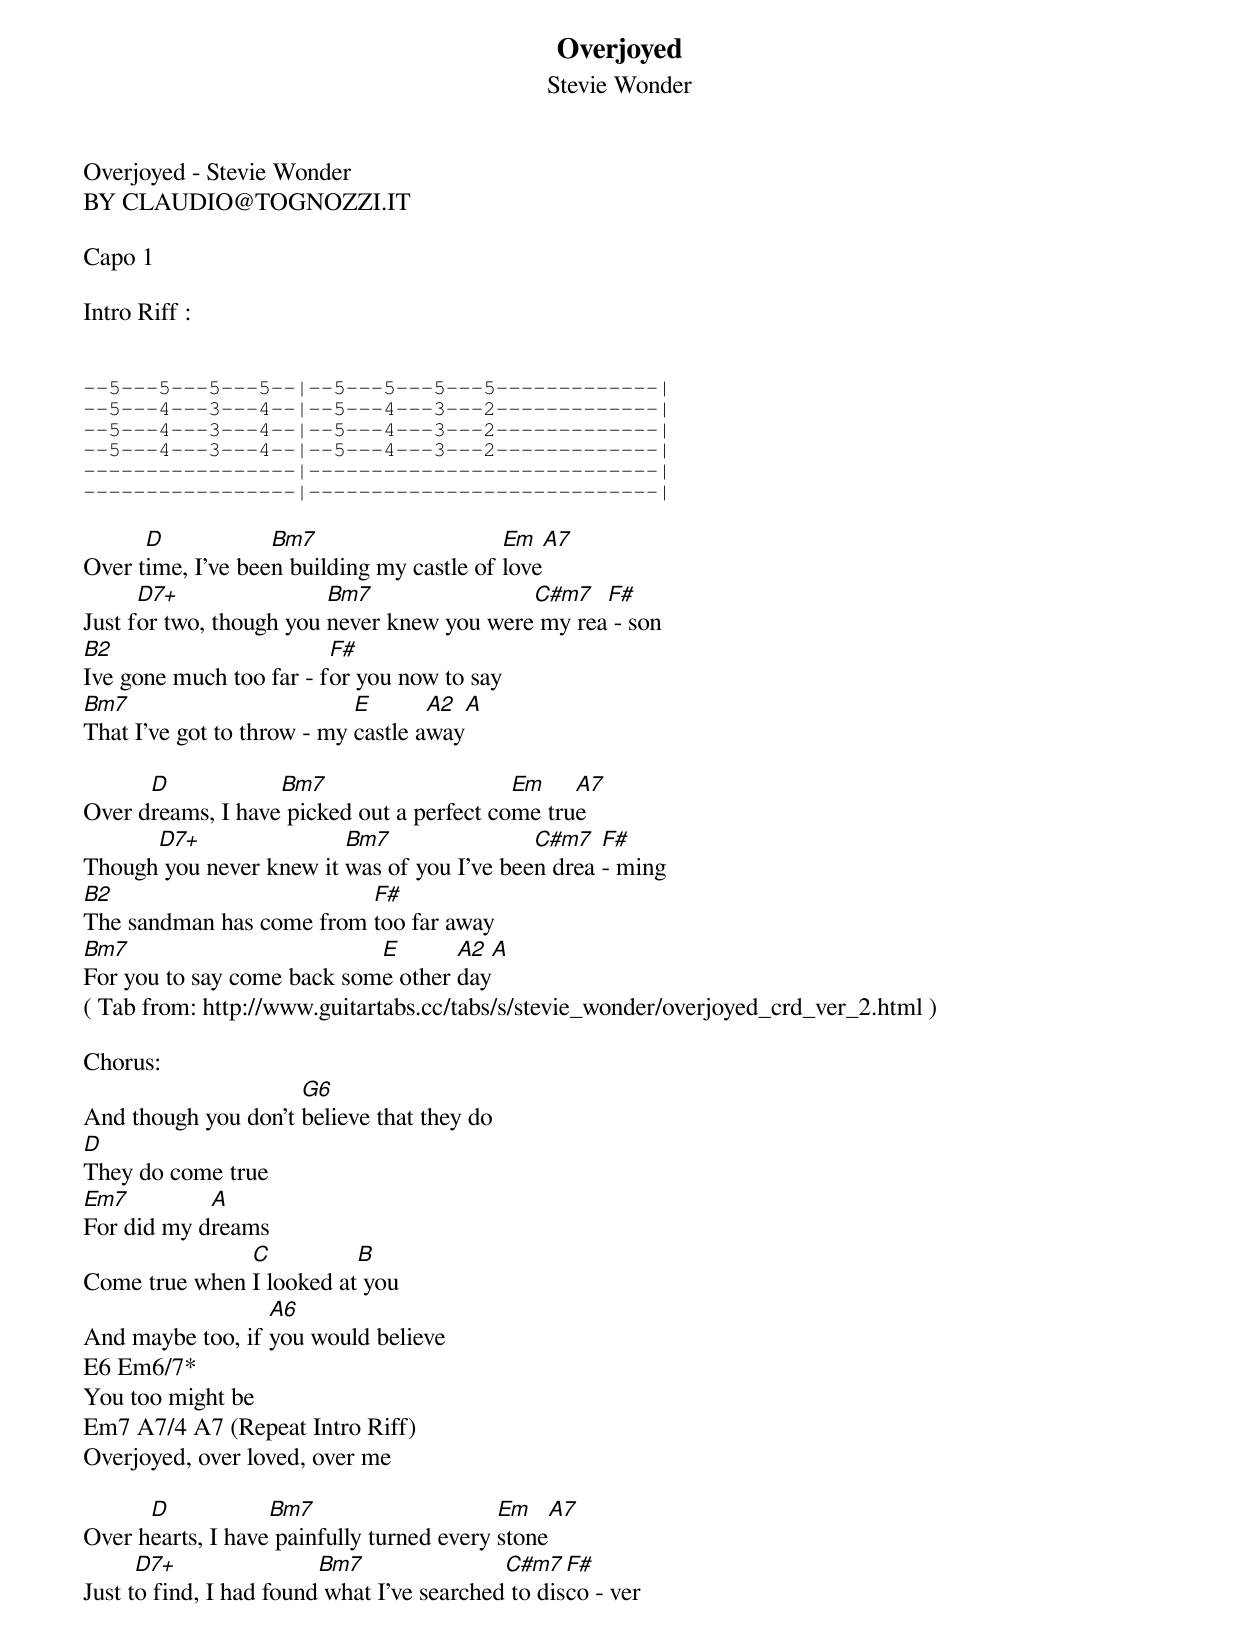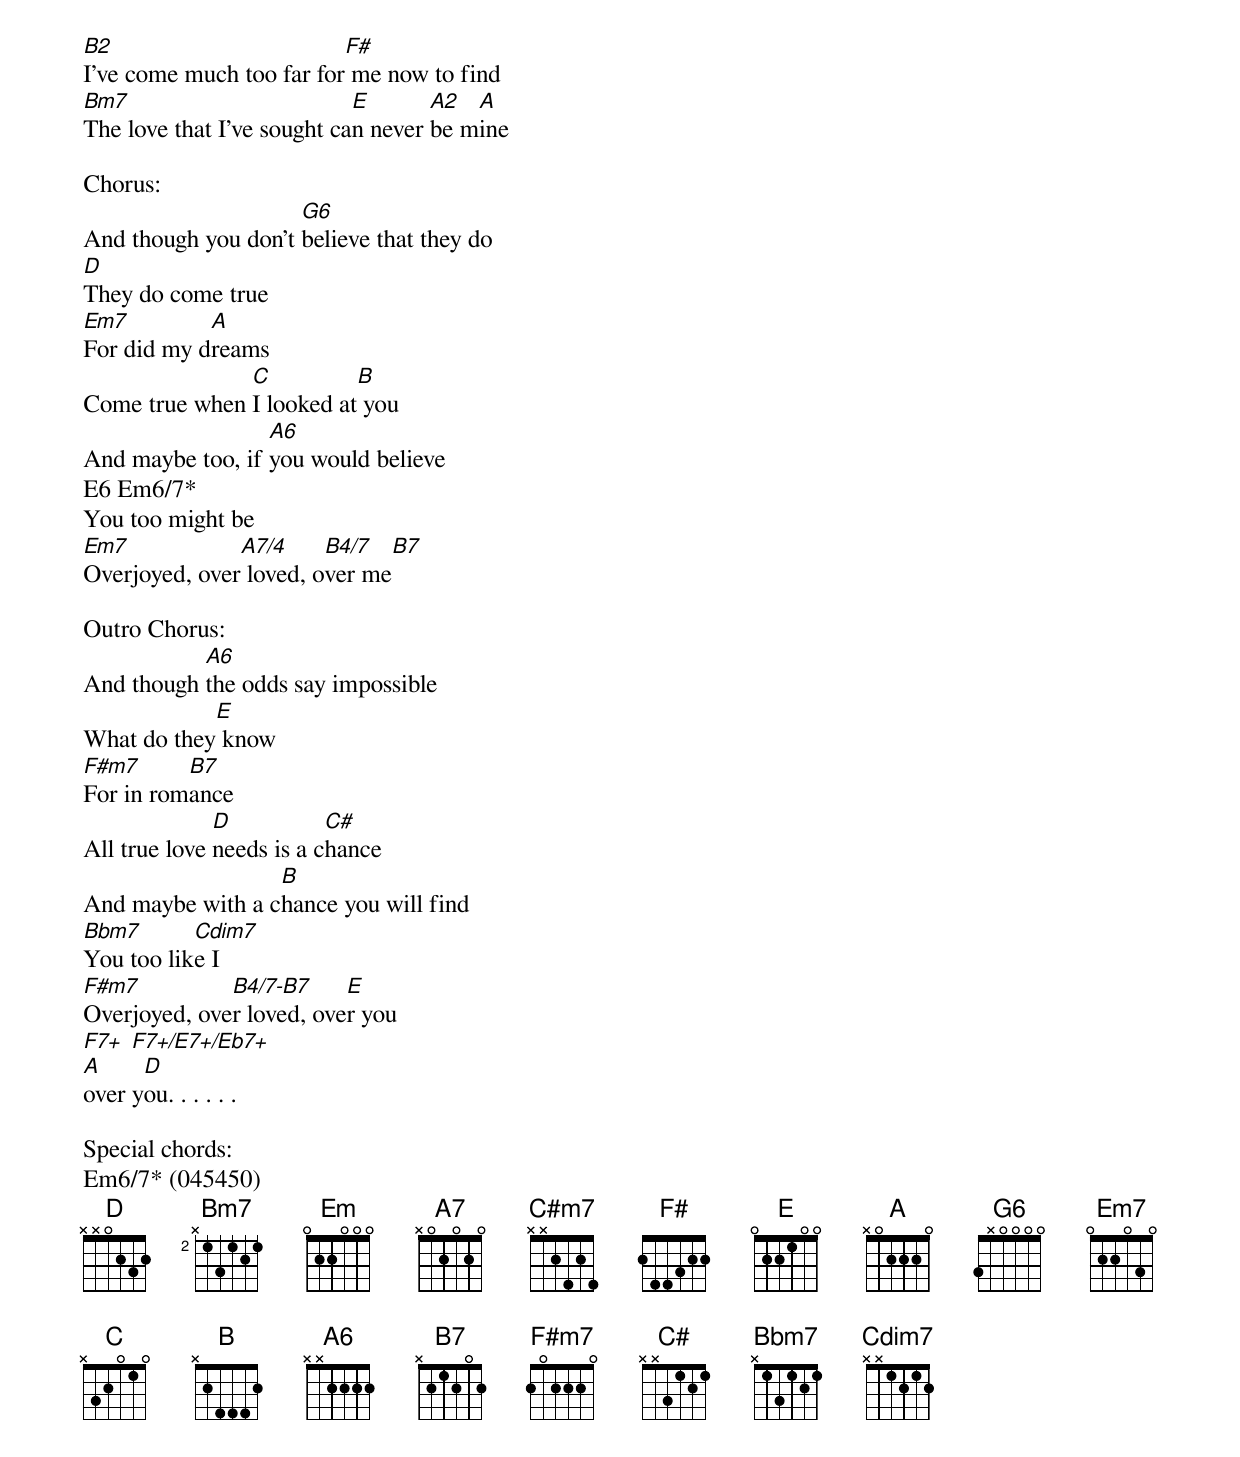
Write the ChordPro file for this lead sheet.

{t:Overjoyed}
{st:Stevie Wonder}

Overjoyed - Stevie Wonder
BY CLAUDIO@TOGNOZZI.IT

Capo 1

Intro Riff :


{sot}
--5---5---5---5--|--5---5---5---5-------------|
--5---4---3---4--|--5---4---3---2-------------|
--5---4---3---4--|--5---4---3---2-------------|
--5---4---3---4--|--5---4---3---2-------------|
-----------------|----------------------------|
-----------------|----------------------------|
{eot}

Over t[D]ime, I've bee[Bm7]n building my castle of [Em]love[A7]
Just f[D7+]or two, though you [Bm7]never knew you were[C#m7] my rea[F#] - son
[B2]Ive gone much too far - f[F#]or you now to say
[Bm7]That I've got to throw - my [E]castle a[A2]way[A]

Over d[D]reams, I have[Bm7] picked out a perfect co[Em]me tru[A7]e
Though[D7+] you never knew it [Bm7]was of you I've bee[C#m7]n drea [F#]- ming
[B2]The sandman has come from [F#]too far away
[Bm7]For you to say come back som[E]e other [A2]day[A]
( Tab from: http://www.guitartabs.cc/tabs/s/stevie_wonder/overjoyed_crd_ver_2.html )

Chorus:
And though you don't [G6]believe that they do
[D]They do come true
[Em7]For did my d[A]reams
Come true when [C]I looked at[B] you
And maybe too, if [A6]you would believe
E6 Em6/7*
You too might be
Em7 A7/4 A7 (Repeat Intro Riff)
Overjoyed, over loved, over me

Over h[D]earts, I have[Bm7] painfully turned every [Em]stone[A7]
Just t[D7+]o find, I had found[Bm7] what I've searched[C#m7] to dis[F#]co - ver
[B2]I've come much too far for[F#] me now to find
[Bm7]The love that I've sought ca[E]n never [A2]be m[A]ine

Chorus:
And though you don't [G6]believe that they do
[D]They do come true
[Em7]For did my d[A]reams
Come true when [C]I looked at[B] you
And maybe too, if [A6]you would believe
E6 Em6/7*
You too might be
[Em7]Overjoyed, over[A7/4] loved, o[B4/7]ver me[B7]

Outro Chorus:
And though [A6]the odds say impossible
What do they[E] know
[F#m7]For in rom[B7]ance
All true love [D]needs is a c[C#]hance
And maybe with a c[B]hance you will find
[Bbm7]You too lik[Cdim7]e I
[F#m7]Overjoyed, ove[B4/7-B7]r loved, ove[E]r you
[F7+] [F7+/E7+/Eb7+]
[A]over y[D]ou. . . . . .

Special chords:
Em6/7* (045450)
